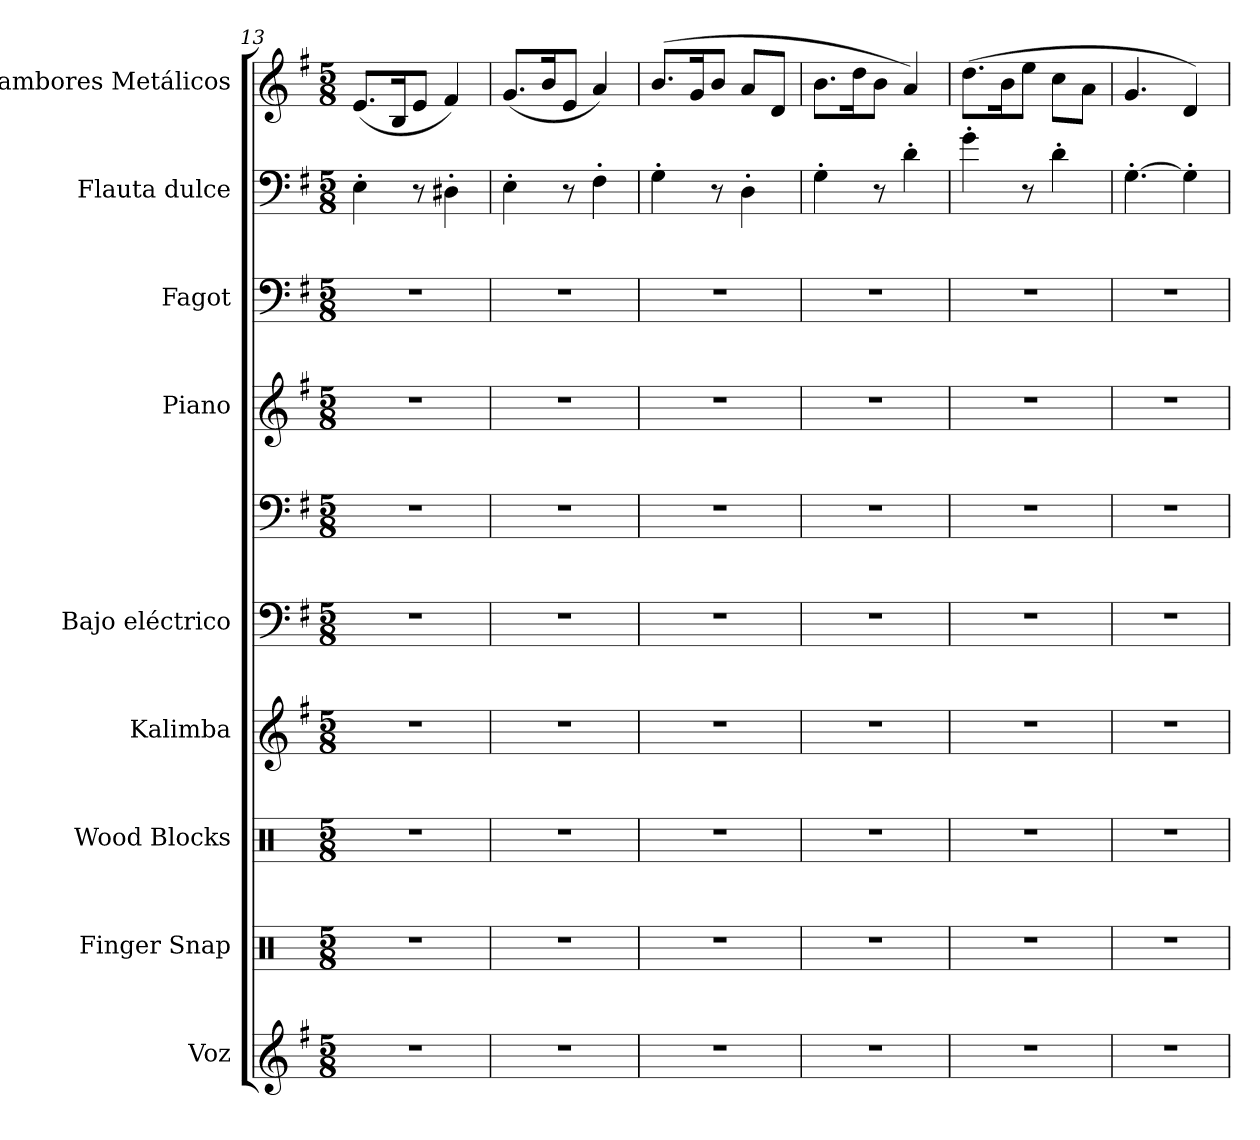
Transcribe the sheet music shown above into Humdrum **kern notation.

**kern	**kern	**kern	**kern	**kern	**kern	**kern	**kern	**kern	**kern
*part9	*part8	*part7	*part6	*part5	*part5	*part4	*part3	*part2	*part1
*staff10	*staff9	*staff8	*staff7	*staff6	*staff5	*staff4	*staff3	*staff2	*staff1
*I"Voz	*I"Finger Snap	*I"Wood Blocks	*I"Kalimba	*I"Bajo eléctrico	*	*I"Piano	*I"Fagot	*I"Flauta dulce	*I"Tambores Metálicos
*	*	*I'Wd Bl	*I'Kal	*	*	*I'Pno	*	*	*
*clefG2	*clefX	*clefX	*clefG2	*clefF4	*clefF4	*clefG2	*clefF4	*clefF4	*clefG2
*	*	*	*	*ITrd7c12	*ITrd7c12	*	*	*	*
*k[f#]	*k[]	*k[]	*k[f#]	*k[f#]	*k[f#]	*k[f#]	*k[f#]	*k[f#]	*k[f#]
*M5/8	*M5/8	*M5/8	*M5/8	*M5/8	*M5/8	*M5/8	*M5/8	*M5/8	*M5/8
=13	=13	=13	=13	=13	=13	=13	=13	=13	=13
8%5r	8%5r	8%5r	8%5r	8%5r	8%5r	8%5r	8%5r	4E'\	(<8.e/L
.	.	.	.	.	.	.	.	.	16B/K
.	.	.	.	.	.	.	.	8r	8e/J
.	.	.	.	.	.	.	.	4D#X'\	4f#/)
=14	=14	=14	=14	=14	=14	=14	=14	=14	=14
8%5r	8%5r	8%5r	8%5r	8%5r	8%5r	8%5r	8%5r	4E'\	(<8.g/L
.	.	.	.	.	.	.	.	.	16b/K
.	.	.	.	.	.	.	.	8r	8e/J
.	.	.	.	.	.	.	.	4F#'\	4a/)
=15	=15	=15	=15	=15	=15	=15	=15	=15	=15
8%5r	8%5r	8%5r	8%5r	8%5r	8%5r	8%5r	8%5r	4G'\	(>8.b/L
.	.	.	.	.	.	.	.	.	16g/K
.	.	.	.	.	.	.	.	8r	8b/J
.	.	.	.	.	.	.	.	4D'\	8a/L
.	.	.	.	.	.	.	.	.	8d/J
=16	=16	=16	=16	=16	=16	=16	=16	=16	=16
8%5r	8%5r	8%5r	8%5r	8%5r	8%5r	8%5r	8%5r	4G'\	8.b\L
.	.	.	.	.	.	.	.	.	16dd\K
.	.	.	.	.	.	.	.	8r	8b\J
.	.	.	.	.	.	.	.	4d'\	4a/)
!!LO:LB:g=z
=17	=17	=17	=17	=17	=17	=17	=17	=17	=17
8%5r	8%5r	8%5r	8%5r	8%5r	8%5r	8%5r	8%5r	4g'\	(>8.dd\L
.	.	.	.	.	.	.	.	.	16b\K
.	.	.	.	.	.	.	.	8r	8ee\J
.	.	.	.	.	.	.	.	4d'\	8cc\L
.	.	.	.	.	.	.	.	.	8a\J
=18	=18	=18	=18	=18	=18	=18	=18	=18	=18
8%5r	8%5r	8%5r	8%5r	8%5r	8%5r	8%5r	8%5r	[4.G'\	4.g/
.	.	.	.	.	.	.	.	4G'\]	4d/)
=	=	=	=	=	=	=	=	=	=
*-	*-	*-	*-	*-	*-	*-	*-	*-	*-
